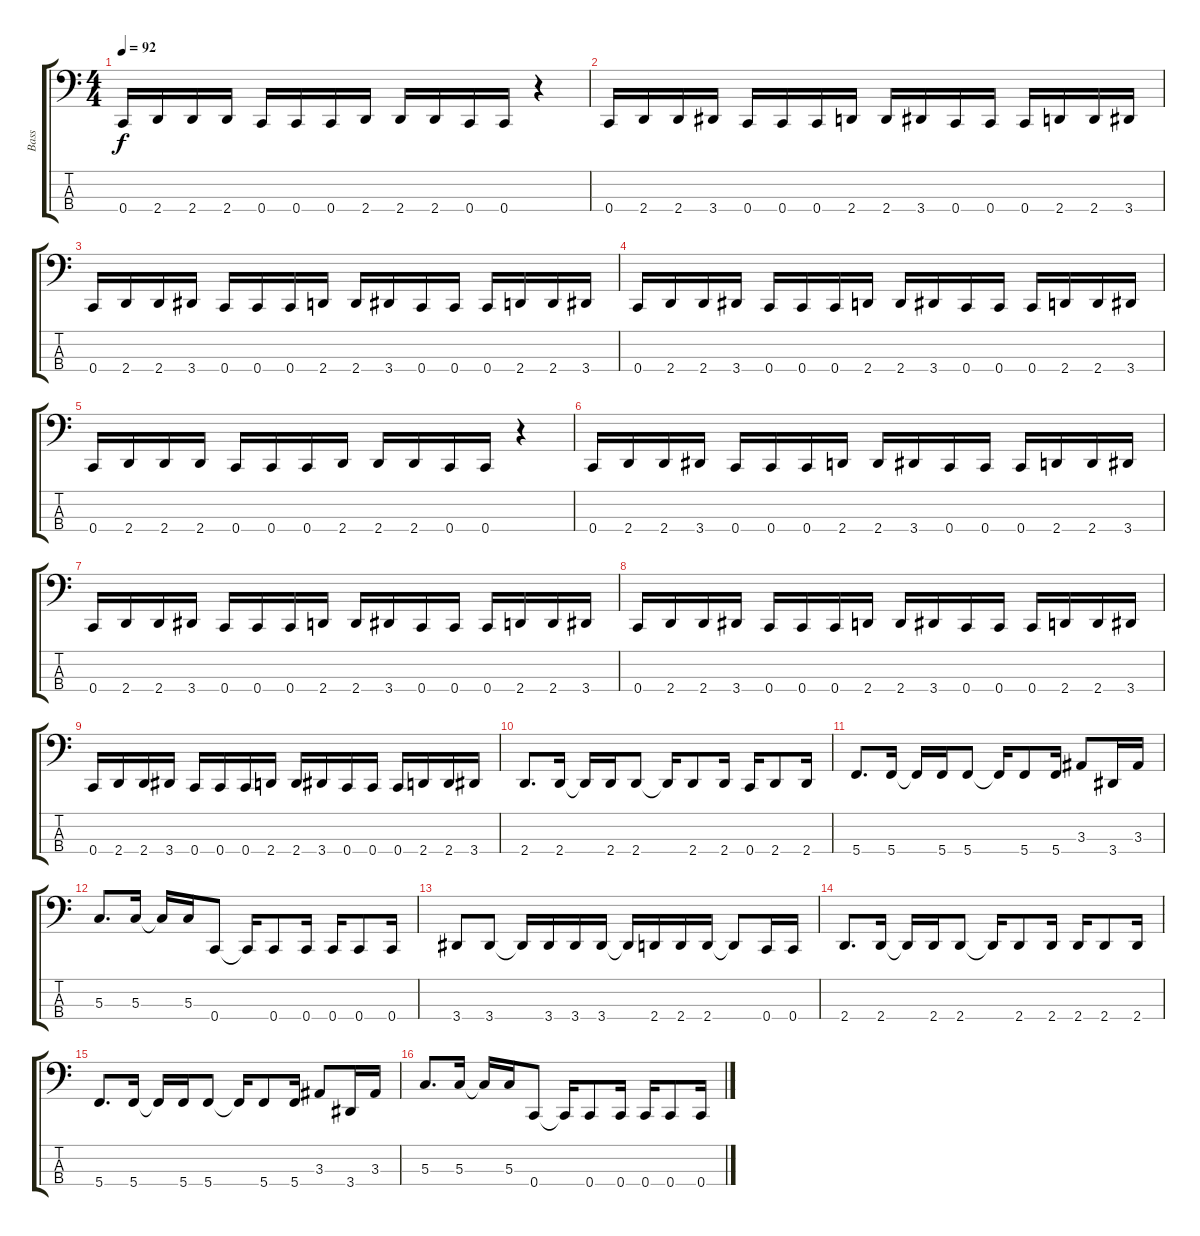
\track ("Bass" "Bass") {instrument electricbassfinger}
\staff {score tabs}
\tuning (F2 C2 G1 C1) {hide}
\ts (4 4)
\tempo 92
\clef f4
\ks c
0.4.16{dy f} 2.4.16 2.4.16 2.4.16 0.4.16 0.4.16 0.4.16 2.4.16 2.4.16 2.4.16 0.4.16 0.4.16 r.4 |
0.4.16 2.4.16 2.4.16 3.4.16 0.4.16 0.4.16 0.4.16 2.4.16 2.4.16 3.4.16 0.4.16 0.4.16 0.4.16 2.4.16 2.4.16 3.4.16 |
0.4.16 2.4.16 2.4.16 3.4.16 0.4.16 0.4.16 0.4.16 2.4.16 2.4.16 3.4.16 0.4.16 0.4.16 0.4.16 2.4.16 2.4.16 3.4.16 |
0.4.16 2.4.16 2.4.16 3.4.16 0.4.16 0.4.16 0.4.16 2.4.16 2.4.16 3.4.16 0.4.16 0.4.16 0.4.16 2.4.16 2.4.16 3.4.16 |
0.4.16 2.4.16 2.4.16 2.4.16 0.4.16 0.4.16 0.4.16 2.4.16 2.4.16 2.4.16 0.4.16 0.4.16 r.4 |
0.4.16 2.4.16 2.4.16 3.4.16 0.4.16 0.4.16 0.4.16 2.4.16 2.4.16 3.4.16 0.4.16 0.4.16 0.4.16 2.4.16 2.4.16 3.4.16 |
0.4.16 2.4.16 2.4.16 3.4.16 0.4.16 0.4.16 0.4.16 2.4.16 2.4.16 3.4.16 0.4.16 0.4.16 0.4.16 2.4.16 2.4.16 3.4.16 |
0.4.16 2.4.16 2.4.16 3.4.16 0.4.16 0.4.16 0.4.16 2.4.16 2.4.16 3.4.16 0.4.16 0.4.16 0.4.16 2.4.16 2.4.16 3.4.16 |
0.4.16 2.4.16 2.4.16 3.4.16 0.4.16 0.4.16 0.4.16 2.4.16 2.4.16 3.4.16 0.4.16 0.4.16 0.4.16 2.4.16 2.4.16 3.4.16 |
2.4.8{d} 2.4.16 2.4{t}.16 2.4.16 2.4.8 2.4{t}.16 2.4.8 2.4.16 0.4.16 2.4.8 2.4.16 |
5.4.8{d} 5.4.16 5.4{t}.16 5.4.16 5.4.8 5.4{t}.16 5.4.8 5.4.16 3.3.8 3.4.16 3.3.16 |
5.3.8{d} 5.3.16 5.3{t}.16 5.3.16 0.4.8 0.4{t}.16 0.4.8 0.4.16 0.4.16 0.4.8 0.4.16 |
3.4.8 3.4.8 3.4{t}.16 3.4.16 3.4.16 3.4.16 3.4{t}.16 2.4.16 2.4.16 2.4.16 2.4{t}.8 0.4.16 0.4.16 |
2.4.8{d} 2.4.16 2.4{t}.16 2.4.16 2.4.8 2.4{t}.16 2.4.8 2.4.16 2.4.16 2.4.8 2.4.16 |
5.4.8{d} 5.4.16 5.4{t}.16 5.4.16 5.4.8 5.4{t}.16 5.4.8 5.4.16 3.3.8 3.4.16 3.3.16 |
5.3.8{d} 5.3.16 5.3{t}.16 5.3.16 0.4.8 0.4{t}.16 0.4.8 0.4.16 0.4.16 0.4.8 0.4.16
